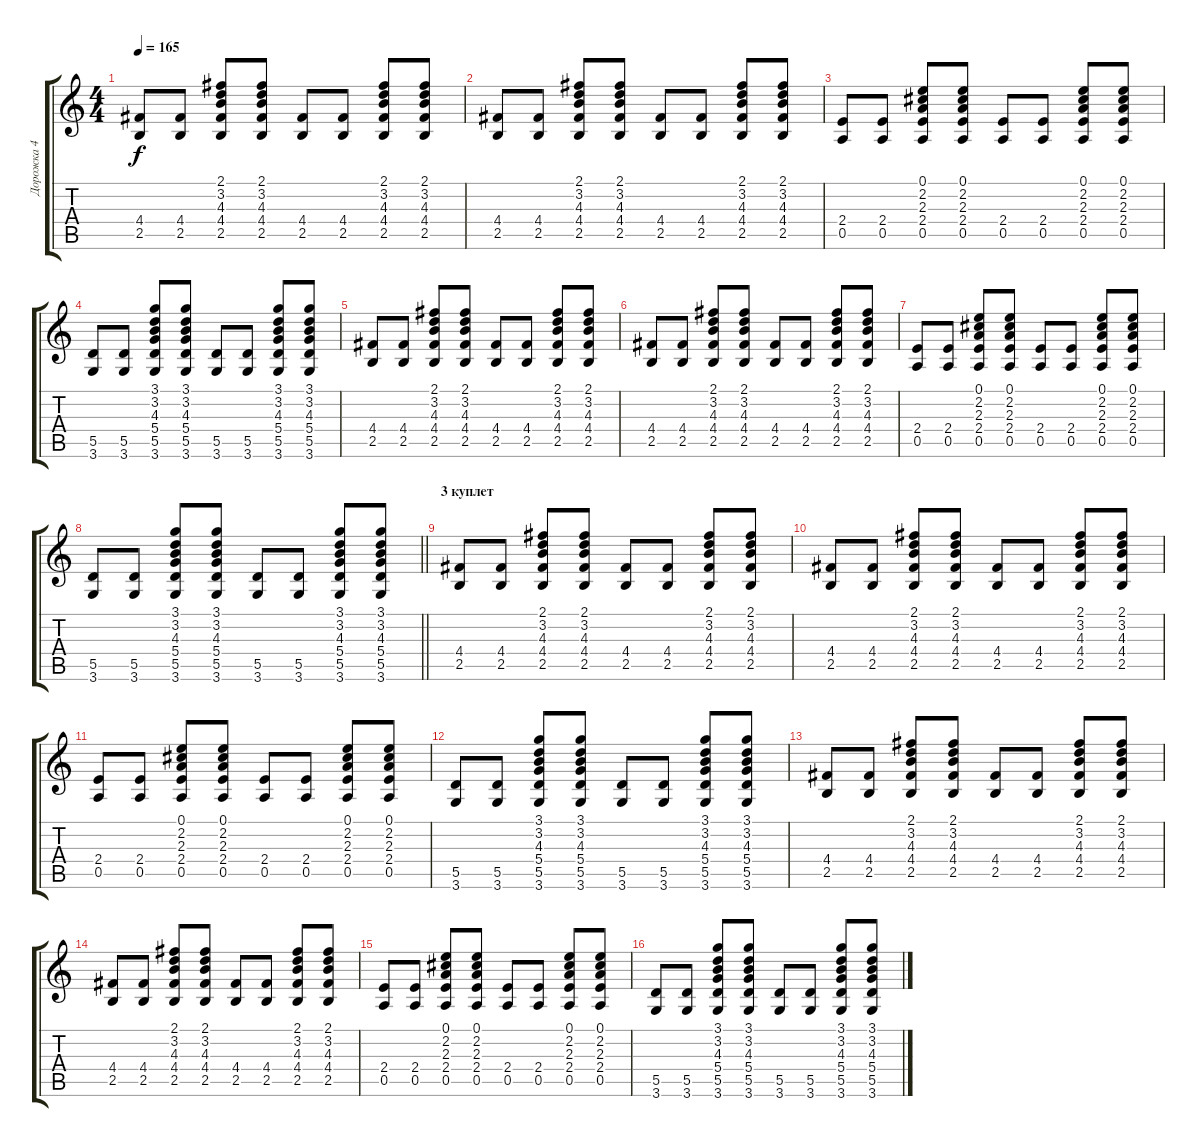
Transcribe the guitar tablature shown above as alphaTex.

\track ("Дорожка 4" "Дорожка 4") {instrument acousticguitarsteel}
\staff {score tabs}
\tuning (E4 B3 G3 D3 A2 E2) {hide}
\ts (4 4)
\tempo 165
\clef g2
\ks c
(4.4 2.5).8{dy f} (4.4 2.5).8 (2.1 3.2 4.3 4.4 2.5).8 (2.1 3.2 4.3 4.4 2.5).8 (4.4 2.5).8 (4.4 2.5).8 (2.1 3.2 4.3 4.4 2.5).8 (2.1 3.2 4.3 4.4 2.5).8 |
(4.4 2.5).8 (4.4 2.5).8 (2.1 3.2 4.3 4.4 2.5).8 (2.1 3.2 4.3 4.4 2.5).8 (4.4 2.5).8 (4.4 2.5).8 (2.1 3.2 4.3 4.4 2.5).8 (2.1 3.2 4.3 4.4 2.5).8 |
(2.4 0.5).8 (2.4 0.5).8 (0.1 2.2 2.3 2.4 0.5).8 (0.1 2.2 2.3 2.4 0.5).8 (2.4 0.5).8 (2.4 0.5).8 (0.1 2.2 2.3 2.4 0.5).8 (0.1 2.2 2.3 2.4 0.5).8 |
(5.5 3.6).8 (5.5 3.6).8 (3.1 3.2 4.3 5.4 5.5 3.6).8 (3.1 3.2 4.3 5.4 5.5 3.6).8 (5.5 3.6).8 (5.5 3.6).8 (3.1 3.2 4.3 5.4 5.5 3.6).8 (3.1 3.2 4.3 5.4 5.5 3.6).8 |
(4.4 2.5).8 (4.4 2.5).8 (2.1 3.2 4.3 4.4 2.5).8 (2.1 3.2 4.3 4.4 2.5).8 (4.4 2.5).8 (4.4 2.5).8 (2.1 3.2 4.3 4.4 2.5).8 (2.1 3.2 4.3 4.4 2.5).8 |
(4.4 2.5).8 (4.4 2.5).8 (2.1 3.2 4.3 4.4 2.5).8 (2.1 3.2 4.3 4.4 2.5).8 (4.4 2.5).8 (4.4 2.5).8 (2.1 3.2 4.3 4.4 2.5).8 (2.1 3.2 4.3 4.4 2.5).8 |
(2.4 0.5).8 (2.4 0.5).8 (0.1 2.2 2.3 2.4 0.5).8 (0.1 2.2 2.3 2.4 0.5).8 (2.4 0.5).8 (2.4 0.5).8 (0.1 2.2 2.3 2.4 0.5).8 (0.1 2.2 2.3 2.4 0.5).8 |
\barLineRight lightlight
(5.5 3.6).8 (5.5 3.6).8 (3.1 3.2 4.3 5.4 5.5 3.6).8 (3.1 3.2 4.3 5.4 5.5 3.6).8 (5.5 3.6).8 (5.5 3.6).8 (3.1 3.2 4.3 5.4 5.5 3.6).8 (3.1 3.2 4.3 5.4 5.5 3.6).8 |
\section ("" "3 куплет")
(4.4 2.5).8 (4.4 2.5).8 (2.1 3.2 4.3 4.4 2.5).8 (2.1 3.2 4.3 4.4 2.5).8 (4.4 2.5).8 (4.4 2.5).8 (2.1 3.2 4.3 4.4 2.5).8 (2.1 3.2 4.3 4.4 2.5).8 |
(4.4 2.5).8 (4.4 2.5).8 (2.1 3.2 4.3 4.4 2.5).8 (2.1 3.2 4.3 4.4 2.5).8 (4.4 2.5).8 (4.4 2.5).8 (2.1 3.2 4.3 4.4 2.5).8 (2.1 3.2 4.3 4.4 2.5).8 |
(2.4 0.5).8 (2.4 0.5).8 (0.1 2.2 2.3 2.4 0.5).8 (0.1 2.2 2.3 2.4 0.5).8 (2.4 0.5).8 (2.4 0.5).8 (0.1 2.2 2.3 2.4 0.5).8 (0.1 2.2 2.3 2.4 0.5).8 |
(5.5 3.6).8 (5.5 3.6).8 (3.1 3.2 4.3 5.4 5.5 3.6).8 (3.1 3.2 4.3 5.4 5.5 3.6).8 (5.5 3.6).8 (5.5 3.6).8 (3.1 3.2 4.3 5.4 5.5 3.6).8 (3.1 3.2 4.3 5.4 5.5 3.6).8 |
(4.4 2.5).8 (4.4 2.5).8 (2.1 3.2 4.3 4.4 2.5).8 (2.1 3.2 4.3 4.4 2.5).8 (4.4 2.5).8 (4.4 2.5).8 (2.1 3.2 4.3 4.4 2.5).8 (2.1 3.2 4.3 4.4 2.5).8 |
(4.4 2.5).8 (4.4 2.5).8 (2.1 3.2 4.3 4.4 2.5).8 (2.1 3.2 4.3 4.4 2.5).8 (4.4 2.5).8 (4.4 2.5).8 (2.1 3.2 4.3 4.4 2.5).8 (2.1 3.2 4.3 4.4 2.5).8 |
(2.4 0.5).8 (2.4 0.5).8 (0.1 2.2 2.3 2.4 0.5).8 (0.1 2.2 2.3 2.4 0.5).8 (2.4 0.5).8 (2.4 0.5).8 (0.1 2.2 2.3 2.4 0.5).8 (0.1 2.2 2.3 2.4 0.5).8 |
(5.5 3.6).8 (5.5 3.6).8 (3.1 3.2 4.3 5.4 5.5 3.6).8 (3.1 3.2 4.3 5.4 5.5 3.6).8 (5.5 3.6).8 (5.5 3.6).8 (3.1 3.2 4.3 5.4 5.5 3.6).8 (3.1 3.2 4.3 5.4 5.5 3.6).8
